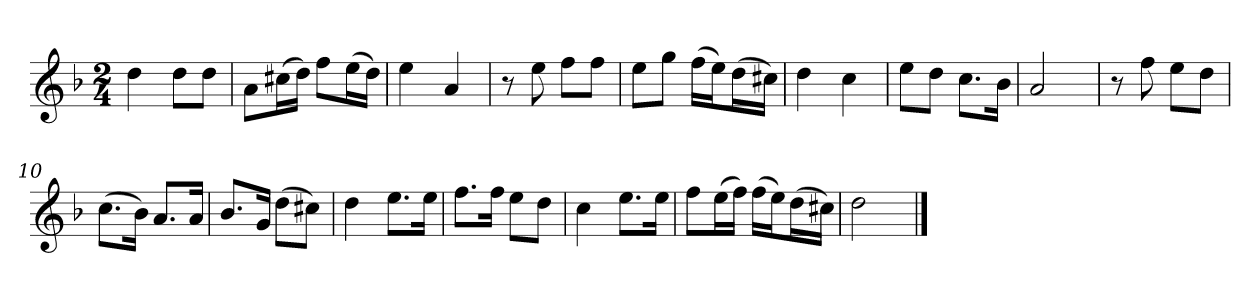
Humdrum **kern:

**kern
*part1
*staff1
*k[b-]
*M2/4
*MM120
=1
4dd
8ddL
8ddJ
=2
8aL
(16cc#XL
16ddJJ)
8ffL
(16eeL
16ddJJ)
=3
4ee
4a
=4
8r
8ee
8ffL
8ffJ
=5
8eeL
8ggJ
(16ffLL
16eeJ)
(16ddL
16cc#XJJ)
=6
4dd
4cc
=7
8eeL
8ddJ
8.ccL
16b-Jk
=8
2a
=9
8r
8ff
8eeL
8ddJ
=10
(8.ccL
16b-Jk)
8.aL
16aJk
=11
8.b-L
16gJk
(8ddL
8cc#XJ)
=12
4dd
8.eeL
16eeJk
=13
8.ffL
16ffJk
8eeL
8ddJ
=14
4cc
8.eeL
16eeJk
=15
8ffL
(16eeL
16ffJJ)
(16ffLL
16eeJ)
(16ddL
16cc#XJJ)
=16
2dd
==
*-
